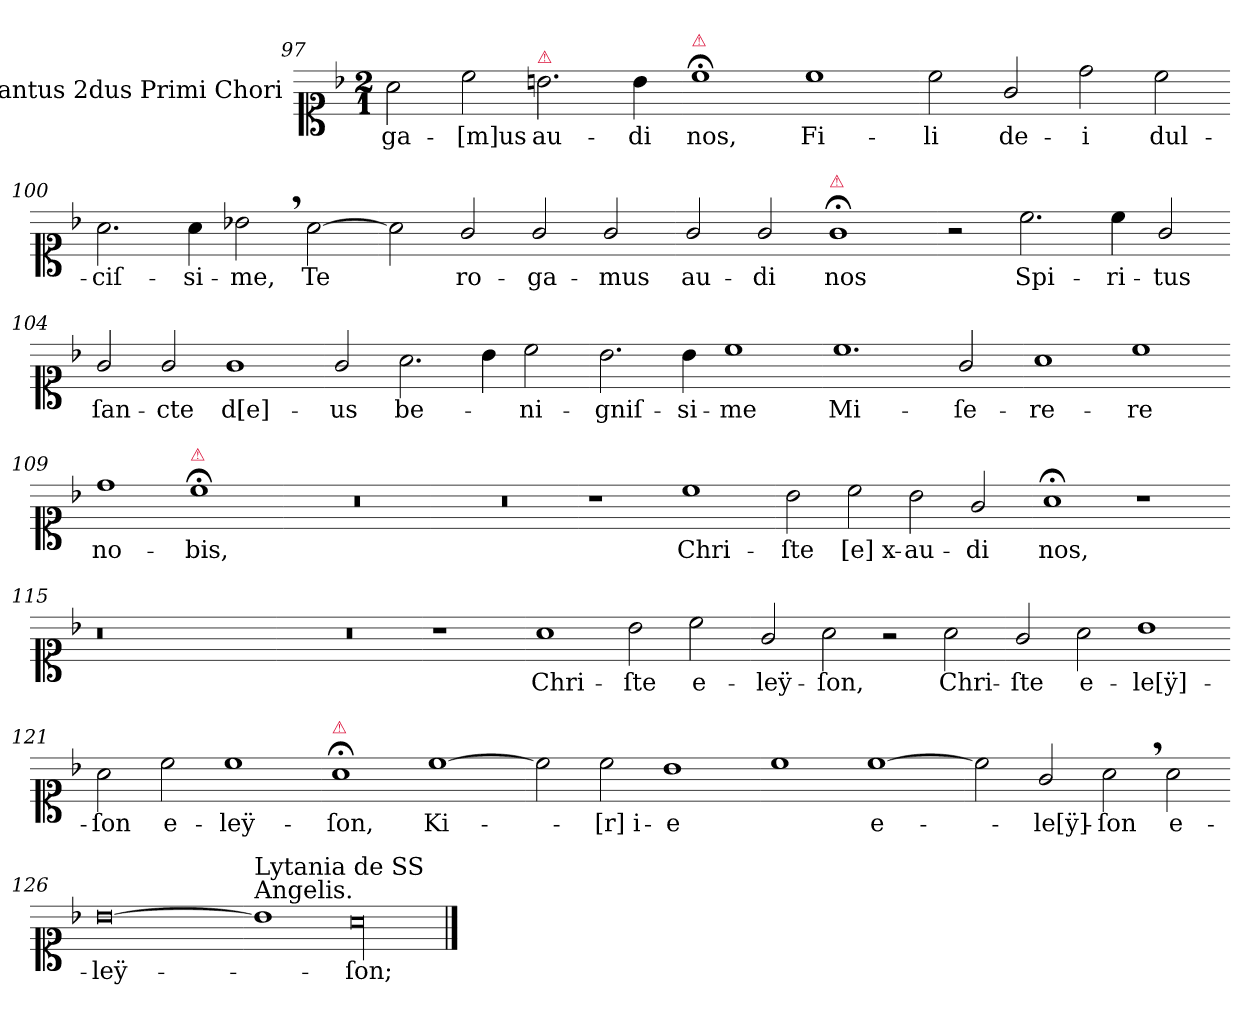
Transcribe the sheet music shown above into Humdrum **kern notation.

**kern	**text
*part1	*part1
*staff1	*staff1
*I"Cantus 2dus Primi Chori	*
*clefC1	*
*k[b-]	*
*F:	*
*M2/1	*
=97	=97
2a\	-ga-
2cc\	-[m]us
!LO:TX:a:color=crimson:t=⚠	!
2.bn\	au-
4b\	-di
=98-	=98-
!LO:TX:a:color=crimson:t=⚠	!
1cc;	nos,
1cc	Fi-
=99-	=99-
2cc\	-li
2g/	de-
2dd\	-i
2cc\	dul-
=100-	=100-
2.a\	-ciſ-
4a\	-si-
2b-X,\	-me,
[2a\	Te
=101-	=101-
2a\]	.
2g/	ro-
2g/	-ga-
2g/	-mus
=102-	=102-
2g/	au-
2g/	-di
!LO:TX:a:color=crimson:t=⚠	!
1g;<	nos
=103-	=103-
2r	.
2.cc\	Spi-
4cc\	-ri-
2g/	-tus
=104-	=104-
2g/	ſan-
2g/	-cte
1g	d[e]-
=105-	=105-
2g/	-us
2.a\	be-
4b-\	.
2cc\	-ni-
=106-	=106-
2.b-\	-gniſ-
4b-\	-si-
1cc	-me
=107-	=107-
1.cc	Mi-
2g/	-ſe-
=108-	=108-
1a	-re-
1cc	-re
=109-	=109-
1dd	no-
!LO:TX:a:color=crimson:t=⚠	!
1cc;	-bis,
=110-	=110-
0r	.
=111-	=111-
0r	.
=112-	=112-
1r	.
1cc	Chri-
=113-	=113-
2b-\	-ſte
2cc\	[e]x-
2b-\	-au-
2g/	-di
=114-	=114-
1a;	nos,
1r	.
=115-	=115-
0.r	.
=116-	=116-
0r	.
=117-	=117-
1r	.
=118-	=118-
1a	Chri-
2b-\	-ſte
2cc\	e-
=119-	=119-
2g/	-leÿ-
2a\	-ſon,
2r	.
2a\	Chri-
=120-	=120-
2g/	-ſte
2a\	e-
1b-	-le[ÿ]-
=121-	=121-
2a\	-ſon
2cc\	e-
1cc	-leÿ-
=122-	=122-
!LO:TX:a:color=crimson:t=⚠	!
1a;	-ſon,
[1cc	Ki-
=123-	=123-
2cc]	.
2cc\	-[r]i-
1b-	-e
=124-	=124-
1cc	.
[1cc	e-
=125-	=125-
2cc]	.
2g/	-le[ÿ]-
2a,\	-ſon
2a\	e-
=126-	=126-
[0b-	-leÿ-
=127-	=127-
!LO:TX:a:t=Lytania de SS\nAngelis.	!
1b-]	.
!LO:N:vis=00	!
1a	-ſon;
==	==
*-	*-
